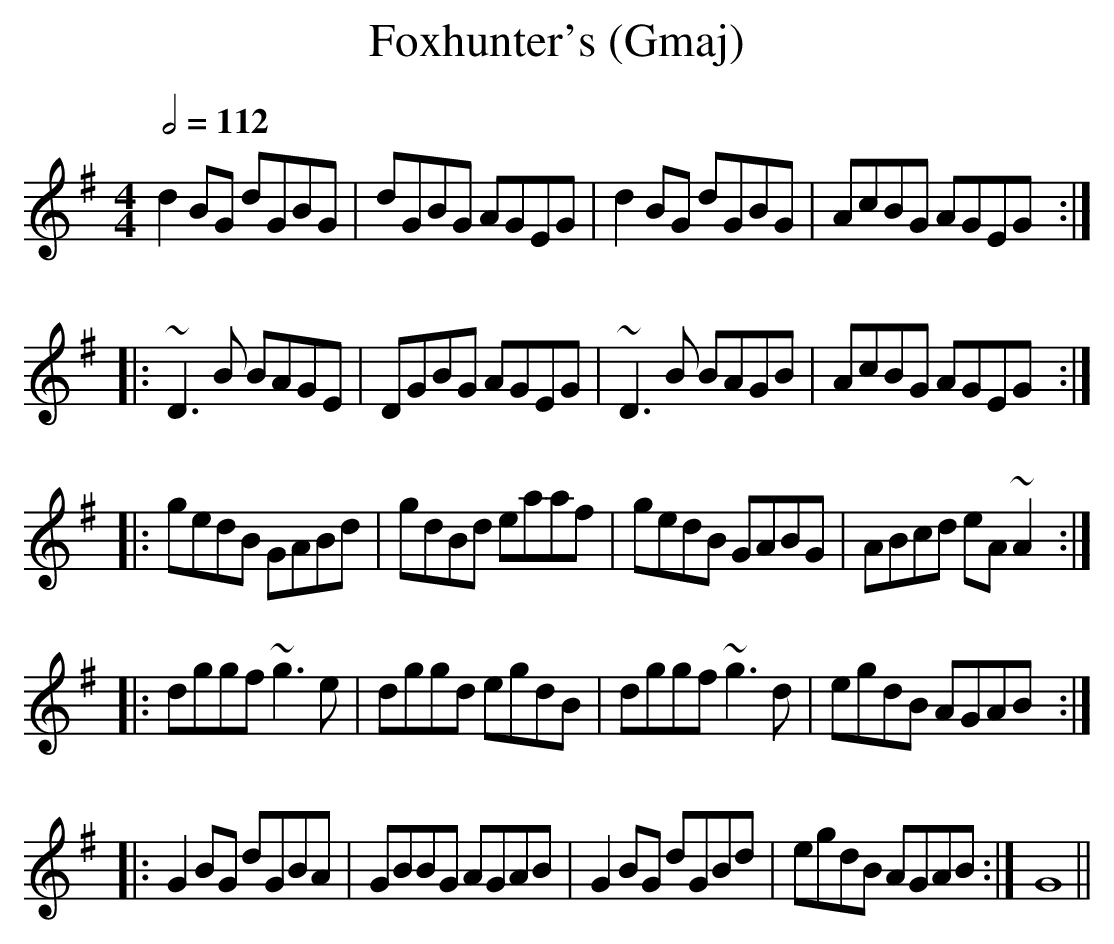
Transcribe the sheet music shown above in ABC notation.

X:1
T:Foxhunter's (Gmaj) %15
Q:1/2=112
M:4/4
L:1/8
K:Gmaj
d2BG dGBG|dGBG AGEG|d2BG dGBG|AcBG AGEG:|
|:~D3B BAGE|DGBG AGEG|~D3B BAGB|AcBG AGEG:|
|:gedB GABd|gdBd eaaf|gedB GABG|ABcd eA~A2:|
|:dggf ~g3e|dggd egdB|dggf ~g3d|egdB AGAB:|
|:G2BG dGBA|GBBG AGAB|G2BG dGBd|egdB AGAB:|G8||
